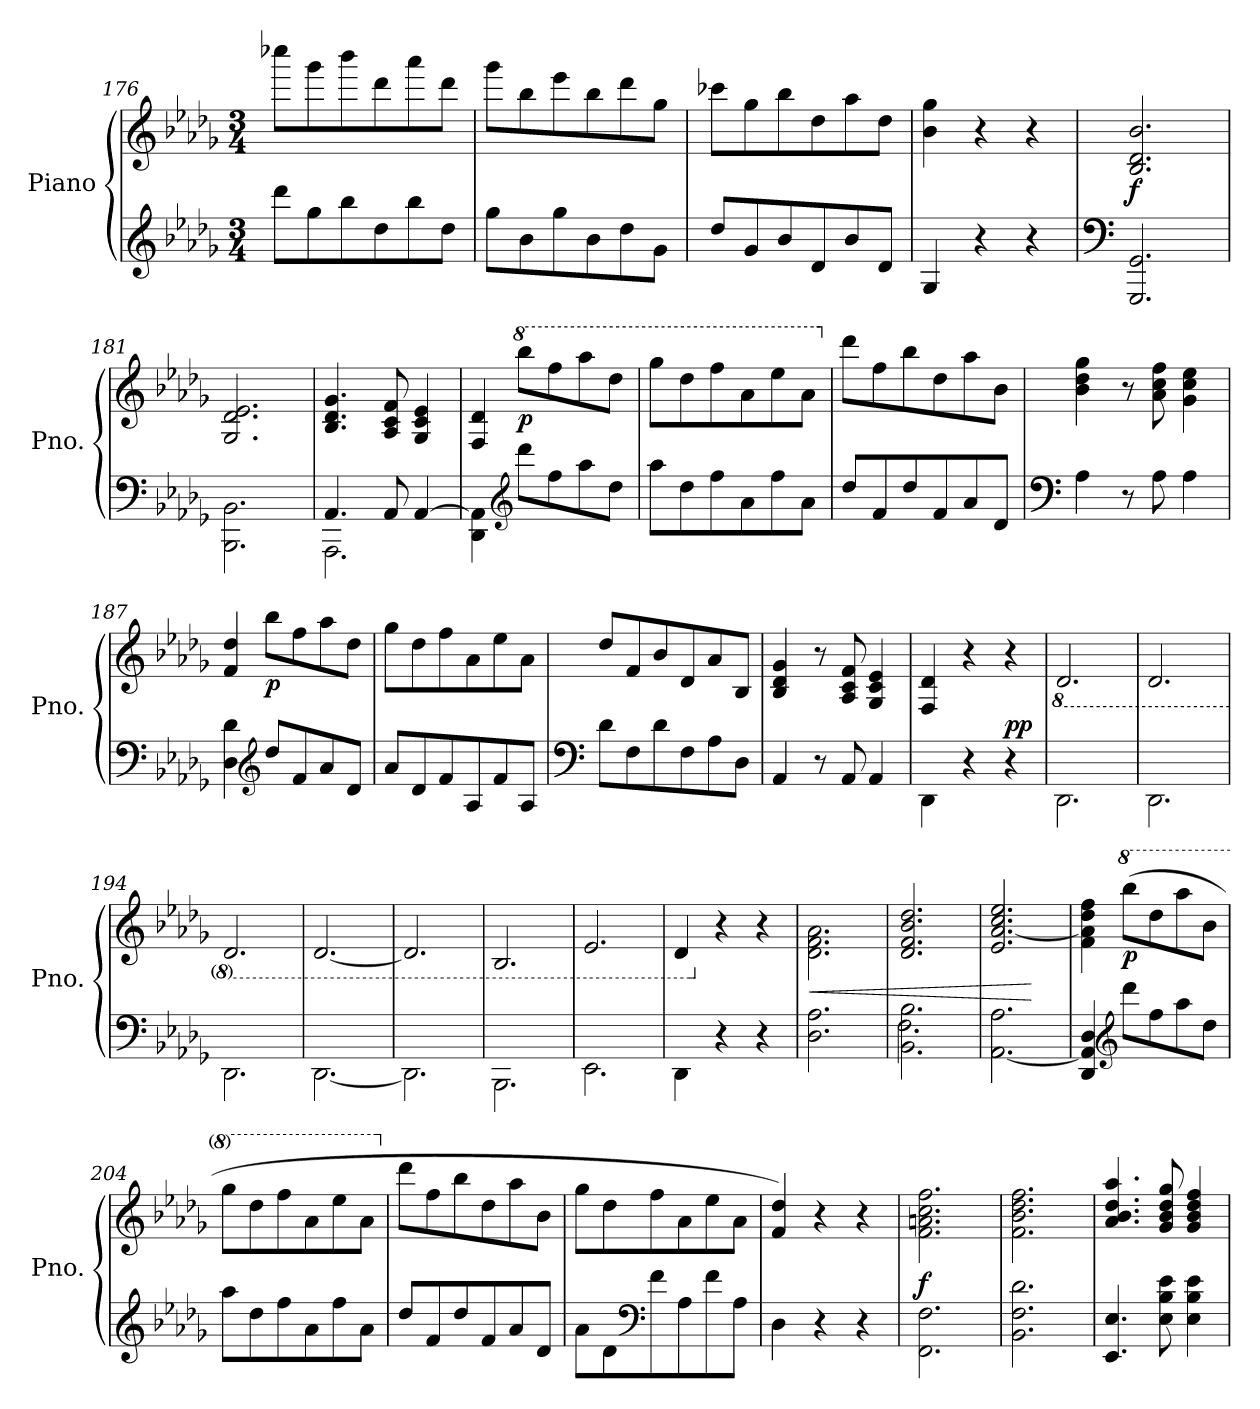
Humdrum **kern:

**kern	**kern	**dynam
*part1	*part1	*part1
*staff2	*staff1	*staff1/2
*I"Piano	*	*
*I'Pno.	*	*
*clefG2	*clefG2	*
*k[b-e-a-d-g-]	*k[b-e-a-d-g-]	*
*M3/4	*M3/4	*
=176	=176	=176
8ddd-\L	8cccc-X\L	.
8gg-\	8ggg-\	.
8bb-\	8bbb-\	.
8dd-\	8ddd-\	.
8bb-\	8aaa-\	.
8dd-\J	8ddd-\J	.
=177	=177	=177
8gg-\L	8ggg-\L	.
8b-\	8bb-\	.
8gg-\	8eee-\	.
8b-\	8bb-\	.
8dd-\	8ddd-\	.
8g-\J	8gg-\J	.
=178	=178	=178
8dd-/L	8ccc-X\L	.
8g-/	8gg-\	.
8b-/	8bb-\	.
8d-/	8dd-\	.
8b-/	8aa-\	.
8d-/J	8dd-\J	.
!!LO:PB:g=z
=179	=179	=179
4G-/	4b-\ 4gg-\	.
4r	4r	.
4r	4r	.
=180	=180	=180
*clefF4	*	*
!	!	!LO:DY:b
2.GGG-/ 2.GG-/	2.B-/ 2.d-/ 2.b-/	f
=181	=181	=181
2.BBB-\ 2.BB-\	2.G-/ 2.d-/ 2.e-/	.
=182	=182	=182
*^	*	*
4.AA-/	2.AAA-\	4.B-/ 4.d-/ 4.g-/	.
8AA-/	.	8A-/ 8c/ 8f/	.
[4AA-/	.	4G-/ 4c/ 4e-/	.
*v	*v	*	*
=183	=183	=183
4DD-\ 4AA-\]	4F/ 4d-/	.
*clefG2	*	*
*	*8va	*
!	!	!LO:DY:b
8ddd-\L	8bbb-\L	p
8ff\	8fff\	.
8aa-\	8aaa-\	.
8dd-\J	8ddd-\J	.
=184	=184	=184
8aa-\L	8ggg-\L	.
8dd-\	8ddd-\	.
8ff\	8fff\	.
8a-\	8aa-\	.
8ff\	8eee-\	.
8a-\J	8aa-\J	.
=185	=185	=185
*	*X8va	*
8dd-/L	8ddd-\L	.
8f/	8ff\	.
8dd-/	8bb-\	.
8f/	8dd-\	.
8a-/	8aa-\	.
8d-/J	8b-\J	.
!!LO:LB:g=z
=186	=186	=186
*clefF4	*	*
4A-\	4b-\ 4dd-\ 4gg-\	.
8r	8r	.
8A-\	8a-\ 8cc\ 8ff\	.
4A-\	4g-\ 4cc\ 4ee-\	.
=187	=187	=187
4D-\ 4d-\	4f/ 4dd-/	.
*clefG2	*	*
!	!	!LO:DY:b
8dd-/L	8bb-\L	p
8f/	8ff\	.
8a-/	8aa-\	.
8d-/J	8dd-\J	.
=188	=188	=188
8a-/L	8gg-\L	.
8d-/	8dd-\	.
8f/	8ff\	.
8A-/	8a-\	.
8f/	8ee-\	.
8A-/J	8a-\J	.
=189	=189	=189
*clefF4	*	*
8d-\L	8dd-/L	.
8F\	8f/	.
8d-\	8b-/	.
8F\	8d-/	.
8A-\	8a-/	.
8D-\J	8B-/J	.
=190	=190	=190
4AA-/	4B-/ 4d-/ 4g-/	.
8r	8r	.
8AA-/	8A-/ 8c/ 8f/	.
4AA-/	4G-/ 4c/ 4e-/	.
=191	=191	=191
4DD-\	4F/ 4d-/	.
4r	4r	.
!	!	!LO:DY:a=2
4r	4r	pp
=192	=192	=192
*8ba	*	*
*^	*	*
*	*	*8ba	*
2.ryy	2.DDD-\	2.D-/	.
=193	=193	=193	=193
2.ryy	2.DDD-\	2.D-/	.
!!LO:LB:g=z
=194	=194	=194	=194
2.ryy	2.DDD-\	2.D-/	.
=195	=195	=195	=195
2.ryy	[2.DDD-\	[2.D-/	.
=196	=196	=196	=196
2.ryy	2.DDD-\]	2.D-/]	.
=197	=197	=197	=197
2.ryy	2.BBBB-\	2.BB-/	.
=198	=198	=198	=198
2.ryy	2.EEE-\	2.E-/	.
=199	=199	=199	=199
4ryy	4DDD-\	4D-/	.
*X8ba	*	*	*
*	*	*X8ba	*
4ryy	4r	4r	.
4ryy	4r	4r	.
=200	=200	=200	=200
!	!	!	!LO:HP:b
*v	*v	*	*
2.D-\ 2.A-\	2.d-\ 2.f\ 2.a-\	<
=201	=201	=201
*^	*	*
2.BB-\ 2.B-\	2.F\	2.d-/ 2.f/ 2.b-/ 2.dd-/	.
*v	*v	*	*
=202	=202	=202
[2.AA-\ 2.A-\	2.e-/ [2.a-/ 2.cc/ 2.ee-/	.
.	.	[
=203	=203	=203
4DD-/ 4AA-/] 4D-/	4f\ 4a-\] 4dd-\ 4ff\	.
*clefG2	*	*
*	*8va	*
!	!	!LO:DY:b
8ddd-\L	(8bbb-\L	p
8ff\	8ddd-\	.
8aa-\	8aaa-\	.
8dd-\J	8bb-\J	.
=204	=204	=204
8aa-\L	8ggg-\L	.
8dd-\	8ddd-\	.
8ff\	8fff\	.
8a-\	8aa-\	.
8ff\	8eee-\	.
8a-\J	8aa-\J	.
!!LO:LB:g=z
=205	=205	=205
*	*X8va	*
8dd-/L	8ddd-\L	.
8f/	8ff\	.
8dd-/	8bb-\	.
8f/	8dd-\	.
8a-/	8aa-\	.
8d-/J	8b-\J	.
=206	=206	=206
8a-\L	8gg-\L	.
8d-\	8dd-\	.
*clefF4	*	*
8f\	8ff\	.
8A-\	8a-\	.
8f\	8ee-\	.
8A-\J	8a-\J	.
=207	=207	=207
4D-\	4f/ 4dd-/)	.
4r	4r	.
4r	4r	.
=208	=208	=208
!	!	!LO:DY:a=2
2.FF\ 2.F\	2.f\ 2.an\ 2.cc\ 2.ff\	f
=209	=209	=209
2.BB-\ 2.F\ 2.d-\	2.f\ 2.b-\ 2.dd-\ 2.ff\	.
=210	=210	=210
4.EE-/ 4.E-/	4.a-/ 4.b-/ 4.dd-/ 4.aa-/	.
8E-\ 8B-\ 8e-\	8g-/ 8b-/ 8dd-/ 8gg-/	.
4E-\ 4B-\ 4e-\	4g-/ 4b-/ 4dd-/ 4ff/	.
=	=	=
*-	*-	*-
